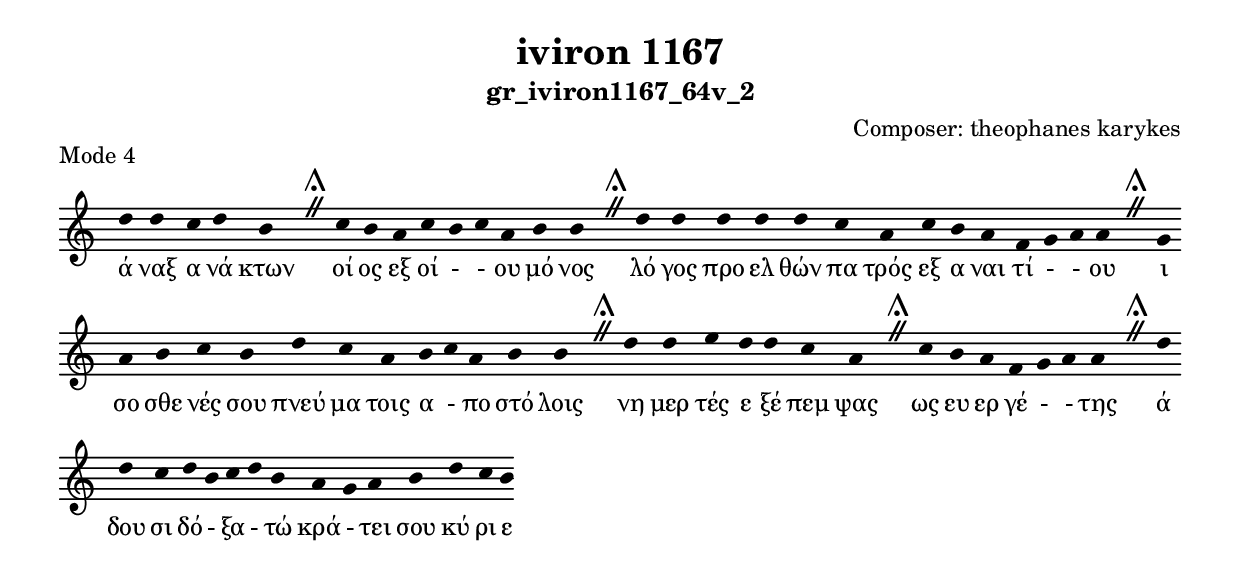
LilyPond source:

\include "gregorian.ly"

	\header {
 	  title = "iviron 1167"
	  subtitle = "gr_iviron1167_64v_2"
	  composer = "Composer: theophanes karykes"
	  piece = "Mode 4"
	}

	chant = {
	  d''4 d''4 c''4 d''4 b'4 \divisioMaior
 c''4 b'4 a'4 c''4 b'4 c''4 a'4 b'4 b'4 \divisioMaior
 d''4 d''4 d''4 d''4 d''4 c''4 a'4 c''4 b'4 a'4 f'4 g'4 a'4 a'4 \divisioMaior
 g'4 a'4 b'4 c''4 b'4 d''4 c''4 a'4 b'4 c''4 a'4 b'4 b'4 \divisioMaior
 d''4 d''4 e''4 d''4 d''4 c''4 a'4 \divisioMaior
 c''4 b'4 a'4 f'4 g'4 a'4 a'4 \divisioMaior
 d''4 d''4 c''4 d''4 b'4 c''4 d''4 b'4 a'4 g'4 a'4 b'4 d''4 c''4 b'4\finalis
	}

	verba = \lyricmode {ά ναξ α νά κτων 
οί ος εξ οί -  - ου μό νος 
λό γος προ ελ θών πα τρός εξ α ναι τί -  - ου 
ι σο σθε νές σου πνεύ μα τοις α - πο στό λοις 
νη μερ τές ε ξέ πεμ ψας 
ως ευ ερ γέ -  - της 
ά δου σι δό - ξα - τώ κρά - τει σου κύ ρι ε 
	}


	\score {
	  \new Staff <<
	  \new Voice = "melody" \chant
	  \new Lyrics = "one" \lyricsto melody \verba
	  >>
	  \layout {
	    \context {
	      \Staff
	      \remove "Time_signature_engraver"
	      \remove "Bar_engraver"
	    }
	    \context {
	      \Voice
	      \remove "Stem_engraver"
	    }
	  }
	}